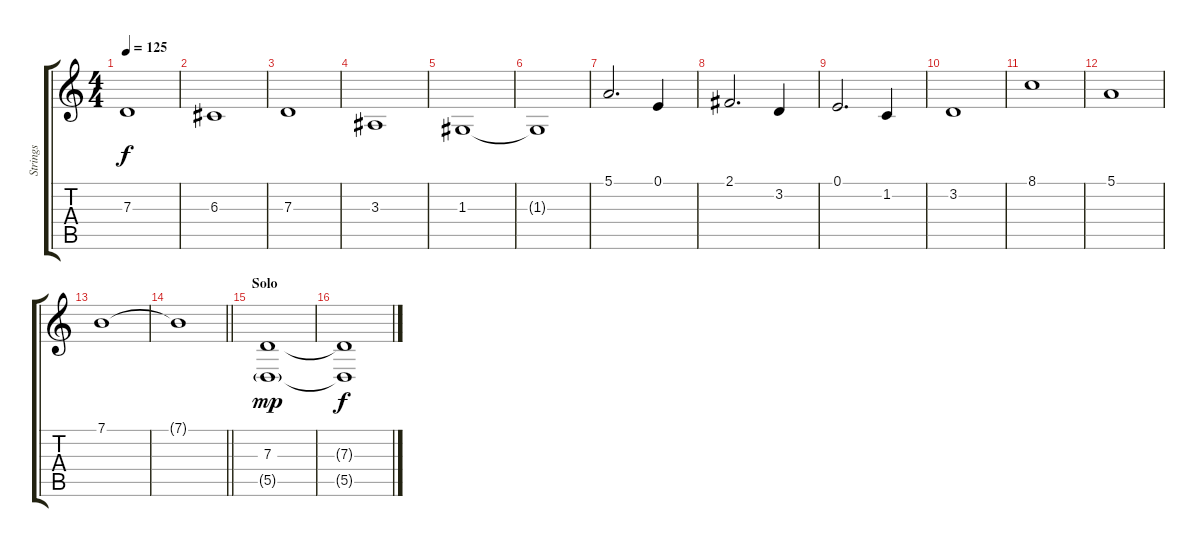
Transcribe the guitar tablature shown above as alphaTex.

\track ("Strings" "Strings") {instrument stringensemble1}
\staff {score tabs}
\tuning (E4 B3 G3 D3 A2 E2) {hide}
\ts (4 4)
\tempo 125
\clef g2
\ks c
7.3.1{dy f} |
6.3.1 |
7.3.1 |
3.3.1 |
1.3.1 |
1.3{t}.1 |
5.1.2{d} 0.1.4 |
2.1.2{d} 3.2.4 |
0.1.2{d} 1.2.4 |
3.2.1 |
8.1.1 |
5.1.1 |
7.1.1 |
\barLineRight lightlight
7.1{t}.1 |
\section ("" "Solo")
(7.3 5.5{g}).1{dy mp} |
(7.3{t} 5.5{t}).1{dy f}
